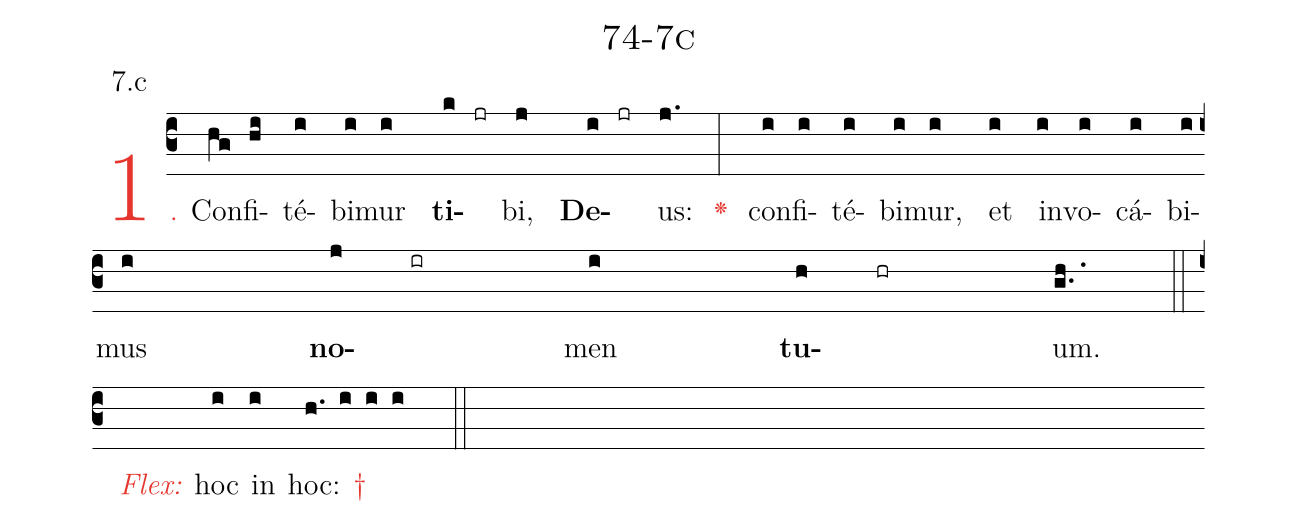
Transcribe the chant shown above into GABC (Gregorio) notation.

name: 74-7c;
annotation: 7.c;
%%
(c3)<c>1.</c> Con(hg)fi(hi)té(i)bi(i)mur(i) <b>ti</b>(k jr)bi,(j) <b>De</b>(i jr)us:(j.) <c><v>\greheightstar</v></c>(:) con(i)fi(i)té(i)bi(i)mur,(i) et(i) in(i)vo(i)cá(i)bi(i)mus(i) <b>no</b>(j ir)men(i) <b>tu</b>(h hr)um.(gh..) (::) (z)
<c><i>Flex:</i></c>()  hoc(i) in(i) hoc: <c>†</c>(h. i i i  ::)

%E(i) u(i) o(j) u(i) a(h) e.(gh..) (::)
